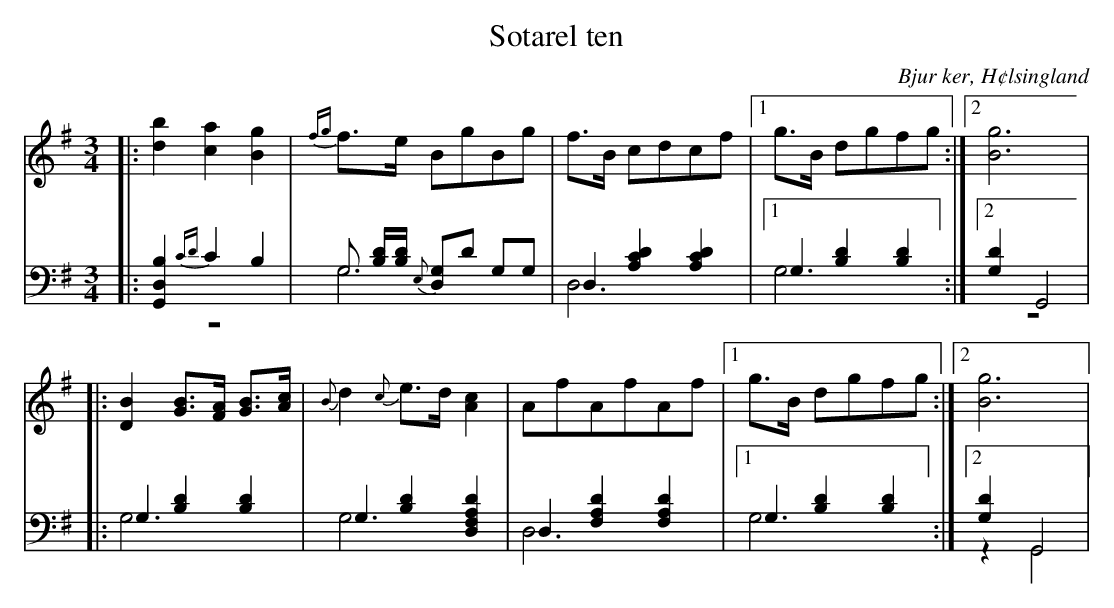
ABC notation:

X:1
T: Sotarel ten
O: Bjur ker, H¢lsingland
M: 3/4
L: 1/8
K: G
V:1
V:2
V:3 merge
V:1
|:[d2b2] [c2a2] [B2g2]|{fg}f>e BgBg|f>B cdcf |1g>B dgfg :|2 [B6g6]|
|:[D2B2] [GB]>[FA] [GB]>[Ac]|{B}d2 {c}e>d [A2c2]|AfAfAf |1g>B dgfg :|2 [B6g6]|
V:2 clef=bass
|:[G,,2 D,2B,2] {CD}C2 B,2|G, [B,/ D/][B,/ D/] {E,}[G,D,]D G,G,|D,2 [A,2 C2 D2] [A,2 C2 D2]|1G,2 [B,2 D2] [B,2 D2]:|2 [G,2D2] G,,4|
|:G,2 [B,2 D2] [B,2 D2]|G,2 [B,2 D2] [D,2 F,2A,2D2]|D,2 [F,2 A,2 D2] [F,2 A,2 D2]|1 G,2 [B,2 D2] [B,2 D2] :|2 [G,2D2] G,,4|
V:3 clef=bass
|:z6|G,6|D,6|1G,6:|2 z6|
|:G,6|G,6|D,6|1 G,6 :|2 z2 G,,4|
